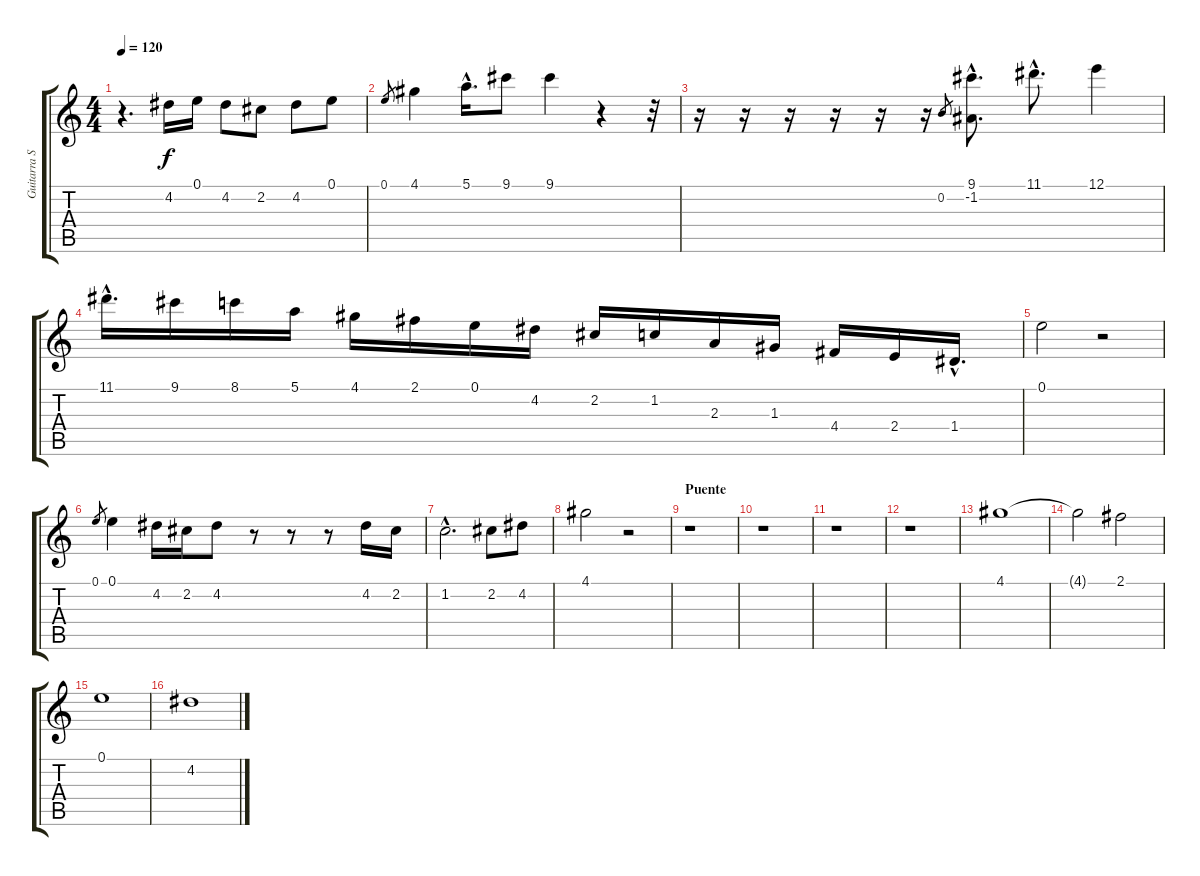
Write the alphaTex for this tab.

\track ("Guitarra Solo" "Guitarra S") {instrument acousticguitarsteel}
\staff {score tabs}
\tuning (E4 B3 G3 D3 A2 E2) {hide}
\ts (4 4)
\tempo 120
\clef g2
\ks c
r.4{d dy f} 4.2.16 0.1.16 4.2.8 2.2.8 4.2.8 0.1.8 |
0.1.8{gr} 4.1.4 5.1{hac}.16{d} 9.1.8 9.1.4 r.4 r.32 |
r.16 r.16 r.16 r.16 r.16 r.16 0.2.8{gr} (9.1{hac} -1.2{hac}).8{d} 11.1{hac}.8{d} 12.1.4 |
11.1{hac}.16{d} 9.1.16 8.1.16 5.1.16 4.1.16 2.1.16 0.1.16 4.2.16 2.2.16 1.2.16 2.3.16 1.3.16 4.4.16 2.4.16 1.4{hac}.16{d} |
0.1.2 r.2 |
0.1.8{gr} 0.1.4 4.2.16 2.2.16 4.2.8 r.8 r.8 r.8 4.2.16 2.2.16 |
1.2{hac}.2{d} 2.2.8 4.2.8 |
4.1.2 r.2 |
\section ("" "Puente")
r.1 |
r.1 |
r.1 |
r.1 |
4.1.1{volume 7 instrument accordion} |
4.1{t}.2 2.1.2 |
0.1.1 |
4.2.1
